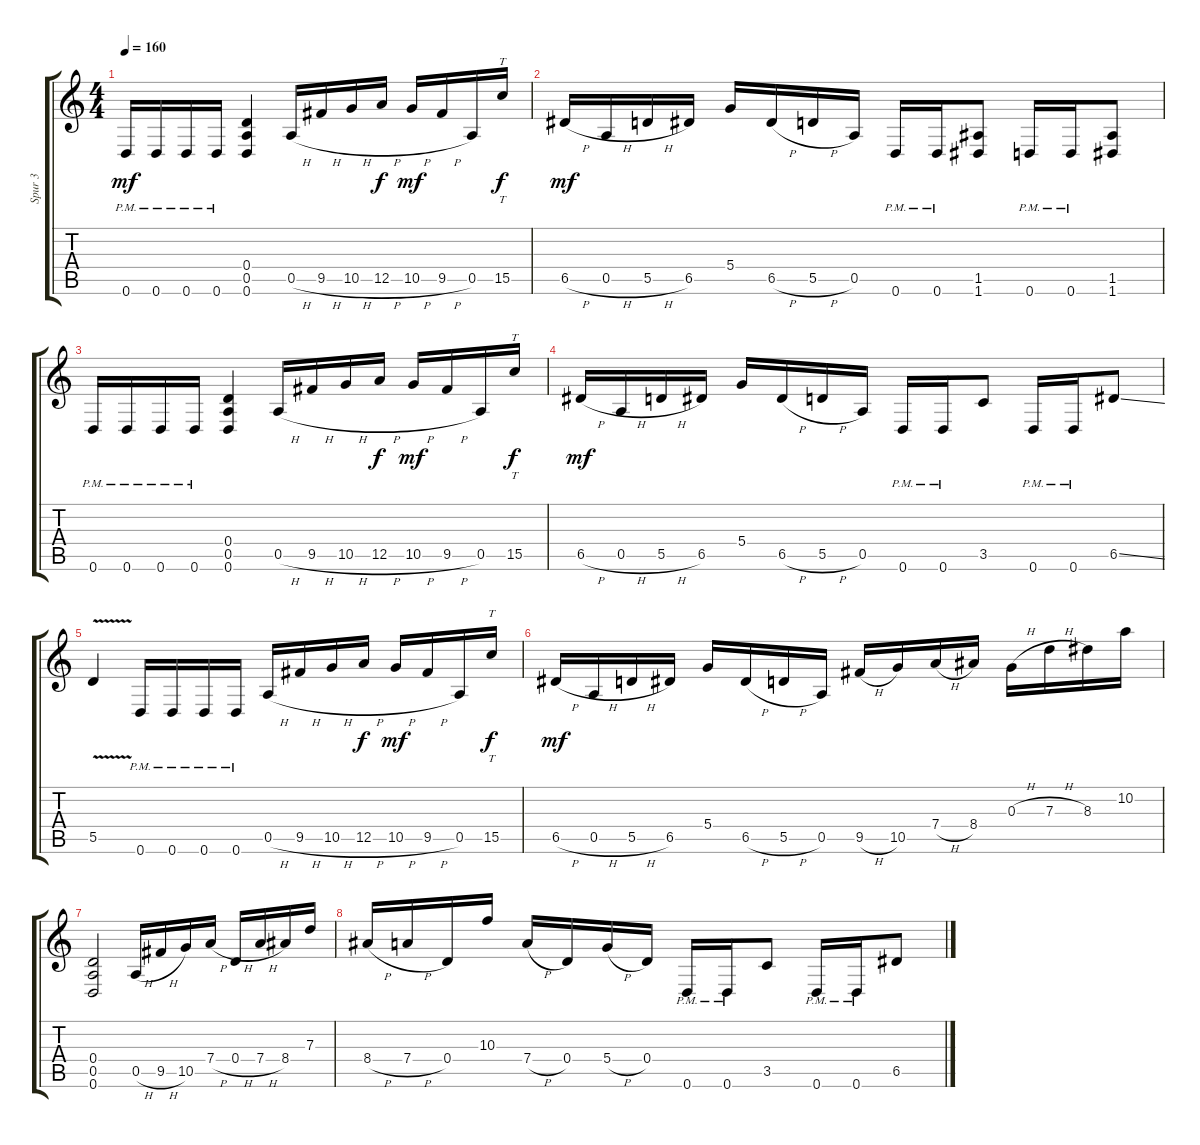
\track ("Spur 3" "Spur 3") {instrument overdrivenguitar}
\staff {score tabs}
\tuning (E4 B3 G3 D3 A2 D2) {hide}
\ts (4 4)
\tempo 160
\clef g2
\ks c
0.6{pm}.16{dy mf} 0.6{pm}.16 0.6{pm}.16 0.6{pm}.16 (0.4 0.5 0.6).4 0.5{h}.16 9.5{h}.16 10.5{h}.16 12.5{h}.16{dy f} 10.5{h}.16{dy mf} 9.5{h}.16 0.5.16 15.5.16{tt dy f} |
6.5{h}.16{dy mf} 0.5{h}.16 5.5{h}.16 6.5.16 5.4.16 6.5{h}.16 5.5{h}.16 0.5.16 0.6{pm}.16 0.6{pm}.16 (1.5 1.6).8 0.6{pm}.16 0.6{pm}.16 (1.5 1.6).8 |
0.6{pm}.16 0.6{pm}.16 0.6{pm}.16 0.6{pm}.16 (0.4 0.5 0.6).4 0.5{h}.16 9.5{h}.16 10.5{h}.16 12.5{h}.16{dy f} 10.5{h}.16{dy mf} 9.5{h}.16 0.5.16 15.5.16{tt dy f} |
6.5{h}.16{dy mf} 0.5{h}.16 5.5{h}.16 6.5.16 5.4.16 6.5{h}.16 5.5{h}.16 0.5.16 0.6{pm}.16 0.6{pm}.16 3.5.8 0.6{pm}.16 0.6{pm}.16 6.5{ss}.8 |
5.5{v}.4 0.6{pm}.16 0.6{pm}.16 0.6{pm}.16 0.6{pm}.16 0.5{h}.16 9.5{h}.16 10.5{h}.16 12.5{h}.16{dy f} 10.5{h}.16{dy mf} 9.5{h}.16 0.5.16 15.5.16{tt dy f} |
6.5{h}.16{dy mf} 0.5{h}.16 5.5{h}.16 6.5.16 5.4.16 6.5{h}.16 5.5{h}.16 0.5.16 9.5{h}.16 10.5.16 7.4{h}.16 8.4.16 0.3{h}.16 7.3{h}.16 8.3.16 10.2.16 |
(0.4 0.5 0.6).2 0.5{h}.16 9.5{h}.16 10.5.16 7.4{h}.16 0.4{h}.16 7.4{h}.16 8.4.16 7.3.16 |
8.4{h}.16 7.4{h}.16 0.4.16 10.3.16 7.4{h}.16 0.4.16 5.4{h}.16 0.4.16 0.6{pm}.16 0.6{pm}.16 3.5.8 0.6{pm}.16 0.6{pm}.16 6.5{ss}.8
